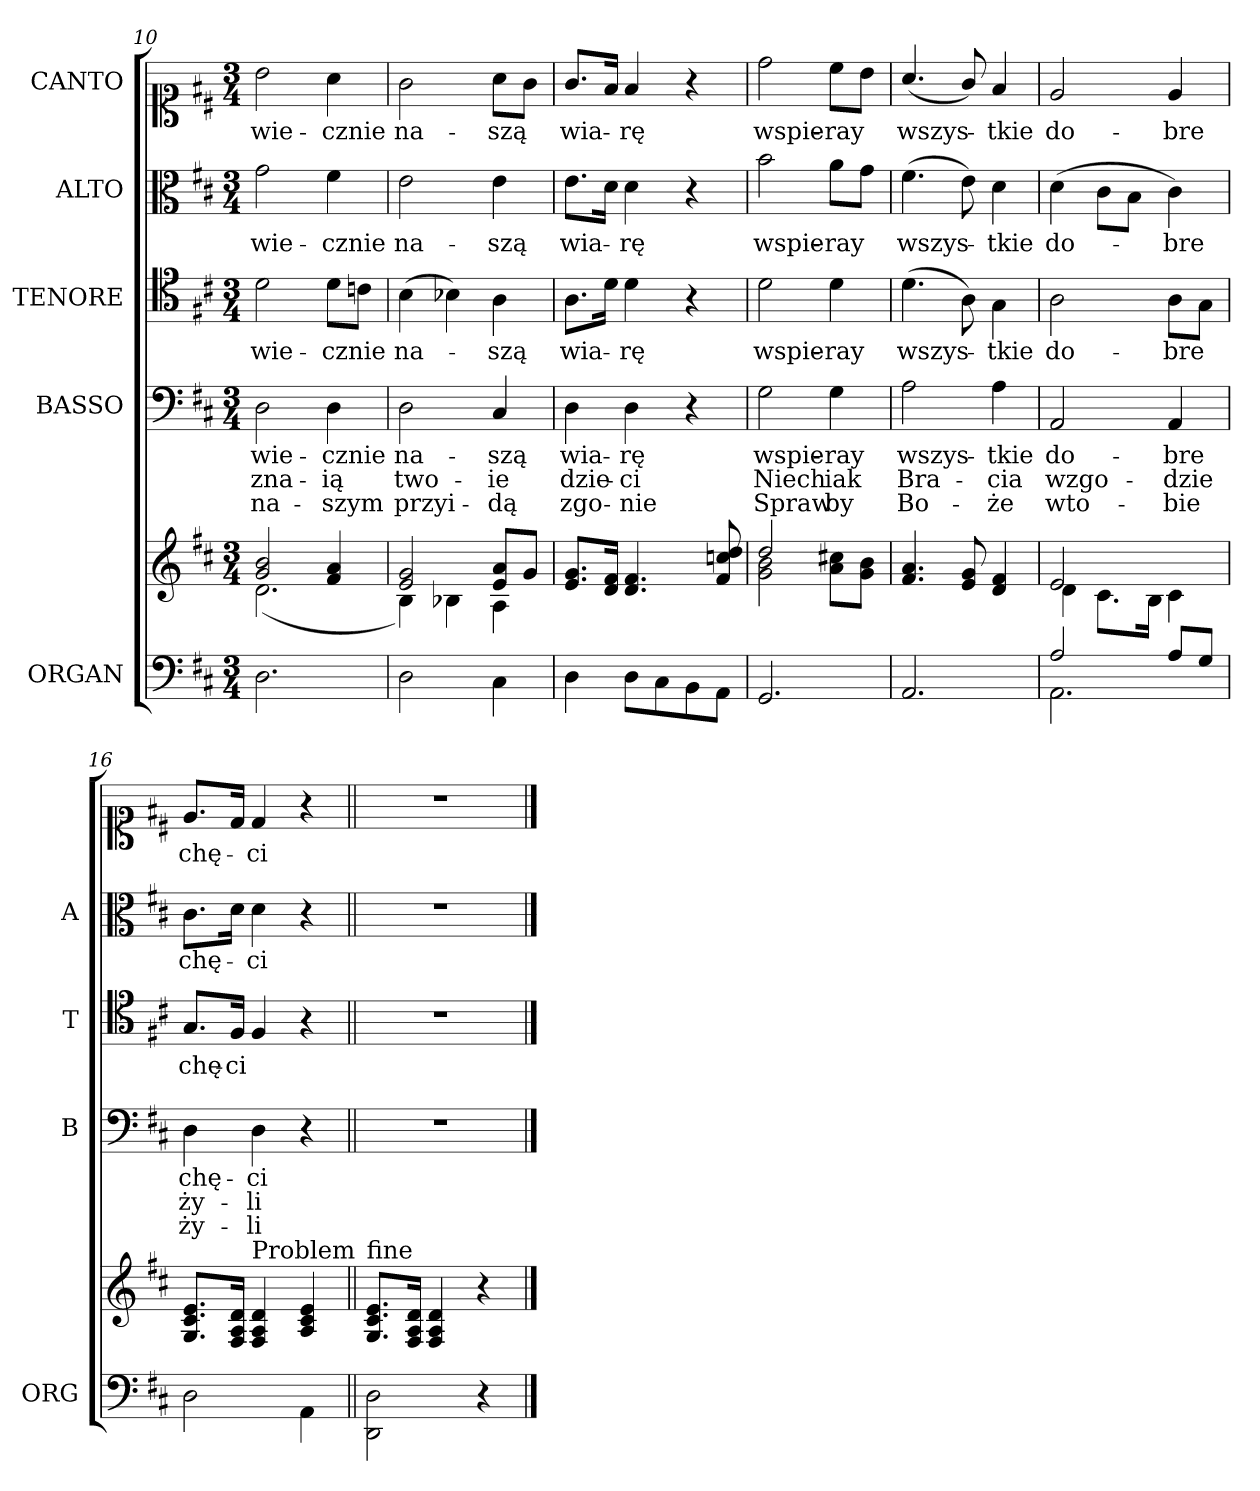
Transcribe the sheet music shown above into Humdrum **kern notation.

**kern	**kern	**kern	**text	**text	**text	**kern	**text	**kern	**text	**kern	**text
*part5	*part5	*part4	*part4	*part4	*part4	*part3	*part3	*part2	*part2	*part1	*part1
*staff6	*staff5	*staff4	*staff4	*staff4	*staff4	*staff3	*staff3	*staff2	*staff2	*staff1	*staff1
*I"ORGAN	*	*I"BASSO	*	*	*	*I"TENORE	*	*I"ALTO	*	*I"CANTO	*
*I'ORG	*	*I'B	*	*	*	*I'T	*	*I'A	*	*	*
*clefF4	*clefG2	*clefF4	*	*	*	*clefC4	*	*clefC3	*	*clefC1	*
*k[f#c#]	*k[f#c#]	*k[f#c#]	*	*	*	*k[f#c#]	*	*k[f#c#]	*	*k[f#c#]	*
*M3/4	*M3/4	*M3/4	*	*	*	*M3/4	*	*M3/4	*	*M3/4	*
=10	=10	=10	=10	=10	=10	=10	=10	=10	=10	=10	=10
*	*^	*	*	*	*	*	*	*	*	*	*
2.D\	2g/ 2b/	(>2.d\	2D\	wie-	zna-	na-	2d\	wie-	2g\	wie-	2b\	wie-
.	4f#/ 4a/	.	4D\	-cznie	-ią	-szym	8d\L	-cznie	4f#\	-cznie	4a\	-cznie
.	.	.	.	.	.	.	8cn\J	.	.	.	.	.
=11	=11	=11	=11	=11	=11	=11	=11	=11	=11	=11	=11	=11
2D\	2e/ 2g/	4B\)	2D\	na-	two-	przyi-	(4B\	na-	2e\	na-	2g\	na-
.	.	4B-X\	.	.	.	.	4B-X\)	.	.	.	.	.
4C#\	8e/ 8a/L	4A\	4C#/	-szą	-ie	-dą	4A\	-szą	4e\	-szą	8a\L	-szą
.	8g/J	.	.	.	.	.	.	.	.	.	8g\J	.
*	*v	*v	*	*	*	*	*	*	*	*	*	*
=12	=12	=12	=12	=12	=12	=12	=12	=12	=12	=12	=12
4D\	8.e/ 8.g/L	4D\	wia-	dzie-	zgo-	8.A\L	wia-	8.e\L	wia-	8.g/L	wia-
.	16d/ 16f#/Jk	.	.	.	.	16d\Jk	.	16d\Jk	.	16f#/Jk	.
8D\L	4.d/ 4.f#/	4D\	-rę	-ci	-nie	4d\	-rę	4d\	-rę	4f#/	-rę
8C#\	.	.	.	.	.	.	.	.	.	.	.
8BB\	.	4r	.	.	.	4r	.	4r	.	4r	.
8AA\J	8f#/ 8ccn/ 8dd/	.	.	.	.	.	.	.	.	.	.
=13	=13	=13	=13	=13	=13	=13	=13	=13	=13	=13	=13
*	*^	*	*	*	*	*	*	*	*	*	*
2.GG/	2dd/	2g\ 2b\	2G\	wspie-	Niech	Spraw	2d\	wspie-	2b\	wspie-	2dd\	wspie-
.	4ryy	8a\ 8cc#X\L	4G\	-ray	iak	by	4d\	-ray	8a\L	-ray	8cc#\L	-ray
.	.	8g\ 8b\J	.	.	.	.	.	.	8g\J	.	8b\J	.
*	*v	*v	*	*	*	*	*	*	*	*	*	*
=14	=14	=14	=14	=14	=14	=14	=14	=14	=14	=14	=14
2.AA/	4.f#/ 4.a/	2A\	wszys-	Bra-	Bo-	(4.d\	wszys-	(4.f#\	wszys-	(4.a/	wszys-
.	8e/ 8g/	.	.	.	.	8A\)	.	8e\)	.	8g/)	.
.	4d/ 4f#/	4A\	-tkie	-cia	-że	4G\	-tkie	4d\	-tkie	4f#/	-tkie
=15	=15	=15	=15	=15	=15	=15	=15	=15	=15	=15	=15
*^	*^	*	*	*	*	*	*	*	*	*	*
2A/	2.AA\	2e/	4d\	2AA/	do-	wzgo-	wto-	2A\	do-	(4d\	do-	2e/	do-
.	.	.	8.c#\L	.	.	.	.	.	.	8c#\L	.	.	.
.	.	.	.	.	.	.	.	.	.	8B\J	.	.	.
.	.	.	16B\Jk	.	.	.	.	.	.	.	.	.	.
8A/L	.	4ryy	4c#\	4AA/	-bre	-dzie	-bie	8A\L	-bre	4c#\)	-bre	4e/	-bre
8G/J	.	.	.	.	.	.	.	8G\J	.	.	.	.	.
*v	*v	*	*	*	*	*	*	*	*	*	*	*	*
*	*v	*v	*	*	*	*	*	*	*	*	*	*
=16	=16	=16	=16	=16	=16	=16	=16	=16	=16	=16	=16
2D\	8.G/ 8.c#/ 8.e/L	4D\	chę-	ży-	ży-	8.G/L	chę-	8.c#\L	chę-	8.e/L	chę-
.	16F#/ 16A/ 16d/Jk	.	.	.	.	16F#/Jk	-ci	16d\Jk	.	16d/Jk	.
!	!LO:TX:a:t=Problem	!	!	!	!	!	!	!	!	!	!
.	4F#/ 4A/ 4d/	4D\	-ci	-li	-li	4F#/	.	4d\	-ci	4d/	-ci
4AA\	4A/ 4c#/ 4e/	4r	.	.	.	4r	.	4r	.	4r	.
=17||	=17||	=17||	=17||	=17||	=17||	=17||	=17||	=17||	=17||	=17||	=17||
*^	*	*	*	*	*	*	*	*	*	*	*
!	!	!LO:TX:a:t=fine	!	!	!	!	!	!	!	!	!	!
8.ryy	2DD\ 2D\	8.G/ 8.c#/ 8.e/L	2.r	.	.	.	2.r	.	2.r	.	2.r	.
16ryy	.	16F#/ 16A/ 16d/Jk	.	.	.	.	.	.	.	.	.	.
4ryy	.	4F#/ 4A/ 4d/	.	.	.	.	.	.	.	.	.	.
4r	4ryy	4r	.	.	.	.	.	.	.	.	.	.
*v	*v	*	*	*	*	*	*	*	*	*	*	*
==	==	==	==	==	==	==	==	==	==	==	==
*-	*-	*-	*-	*-	*-	*-	*-	*-	*-	*-	*-
